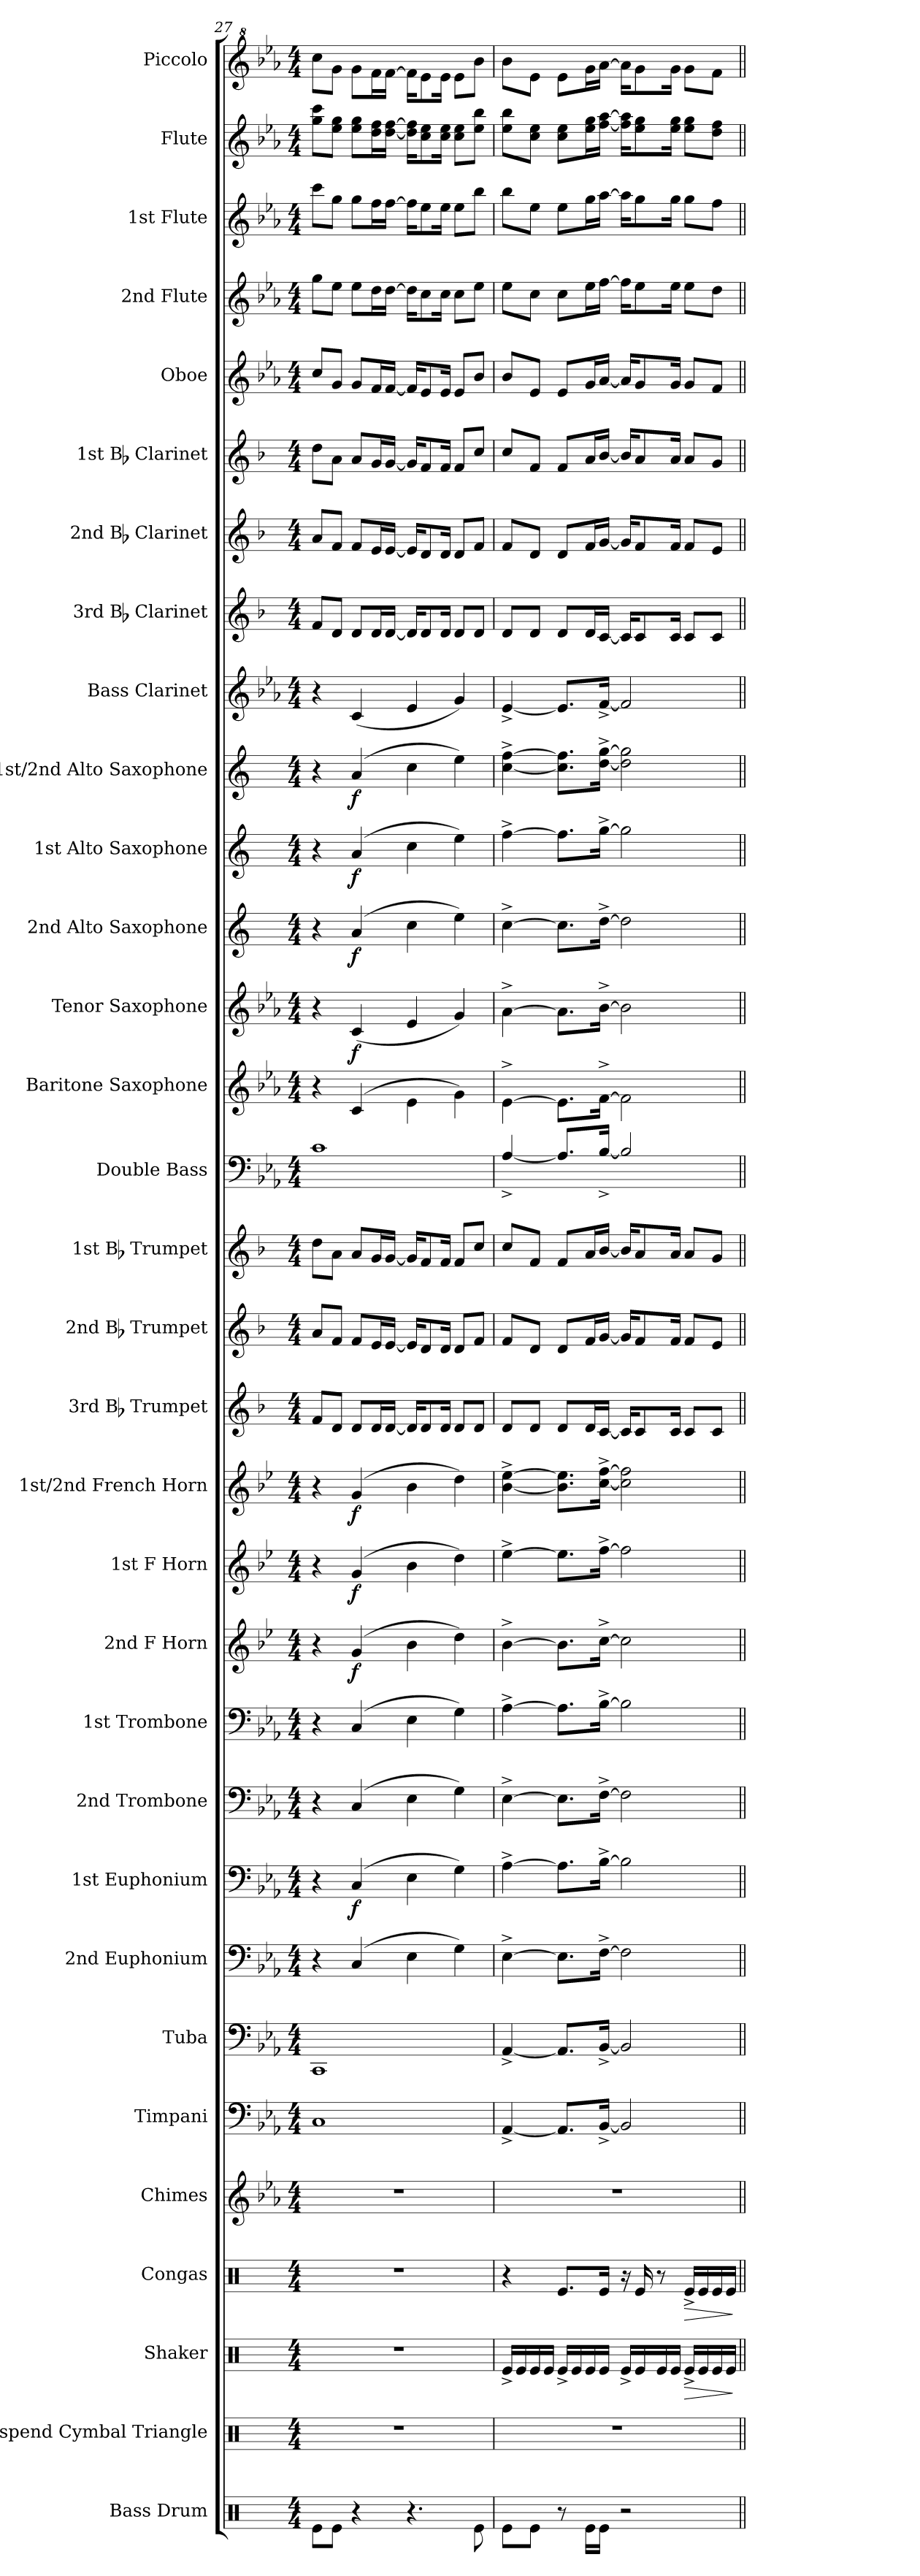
**kern	**kern	**kern	**dynam	**kern	**dynam	**kern	**kern	**kern	**kern	**kern	**dynam	**kern	**kern	**kern	**dynam	**kern	**dynam	**kern	**dynam	**kern	**kern	**kern	**kern	**kern	**kern	**dynam	**kern	**dynam	**kern	**dynam	**kern	**dynam	**kern	**kern	**kern	**kern	**kern	**kern	**kern	**kern	**kern
*part32	*part31	*part30	*part30	*part29	*part29	*part28	*part27	*part26	*part25	*part24	*part24	*part23	*part22	*part21	*part21	*part20	*part20	*part19	*part19	*part18	*part17	*part16	*part15	*part14	*part13	*part13	*part12	*part12	*part11	*part11	*part10	*part10	*part9	*part8	*part7	*part6	*part5	*part4	*part3	*part2	*part1
*staff32	*staff31	*staff30	*staff30	*staff29	*staff29	*staff28	*staff27	*staff26	*staff25	*staff24	*staff24	*staff23	*staff22	*staff21	*staff21	*staff20	*staff20	*staff19	*staff19	*staff18	*staff17	*staff16	*staff15	*staff14	*staff13	*staff13	*staff12	*staff12	*staff11	*staff11	*staff10	*staff10	*staff9	*staff8	*staff7	*staff6	*staff5	*staff4	*staff3	*staff2	*staff1
*I"Bass Drum	*I"Suspend Cymbal Triangle	*I"Shaker	*	*I"Congas	*	*I"Chimes	*I"Timpani	*I"Tuba	*I"2nd Euphonium	*I"1st Euphonium	*	*I"2nd Trombone	*I"1st Trombone	*I"2nd F Horn	*	*I"1st F Horn	*	*I"1st/2nd French Horn	*	*I"3rd Bb Trumpet	*I"2nd Bb Trumpet	*I"1st Bb Trumpet	*I"Double Bass	*I"Baritone Saxophone	*I"Tenor Saxophone	*	*I"2nd Alto Saxophone	*	*I"1st Alto Saxophone	*	*I"1st/2nd Alto Saxophone	*	*I"Bass Clarinet	*I"3rd Bb Clarinet	*I"2nd Bb Clarinet	*I"1st Bb Clarinet	*I"Oboe	*I"2nd Flute	*I"1st Flute	*I"Flute	*I"Piccolo
*I'B. Dr.	*I'Sus.C Tri.	*I'Sh.	*	*I'Co.	*	*I'Chm.	*I'Timp.	*I'Tba.	*I'Euph. 2	*I'Euph. 1	*	*I'Tbn. 2	*I'Tbn. 1	*I'F Hn. 2	*	*I'F Hn. 1	*	*I'F Hn. 1/2	*	*I'Tpt. 3	*I'Tpt. 2	*I'Tpt. 1	*I'D. Bass	*I'Bar. Sax	*I'T. Sax.	*	*I'A. Sax. 2	*	*I'A. Sax. 1	*	*I'A. Sax. 1/2	*	*I'B. Cl.	*I'Cl. 3	*I'Cl. 2	*I'Cl. 1	*I'Ob.	*I'Fl. 2	*I'Fl. 1	*I'Fl.	*I'Picc.
*clefX	*clefX	*clefX	*	*clefX	*	*clefG2	*clefF4	*clefF4	*clefF4	*clefF4	*	*clefF4	*clefF4	*clefG2	*	*clefG2	*	*clefG2	*	*clefG2	*clefG2	*clefG2	*clefF4	*clefG2	*clefG2	*	*clefG2	*	*clefG2	*	*clefG2	*	*clefG2	*clefG2	*clefG2	*clefG2	*clefG2	*clefG2	*clefG2	*clefG2	*clefG^2
*	*	*	*	*	*	*	*	*	*	*	*	*	*	*ITrd4c7	*	*ITrd4c7	*	*ITrd4c7	*	*ITrd1c2	*ITrd1c2	*ITrd1c2	*ITrd7c12	*ITrd12c21	*ITrd8c14	*	*ITrd5c9	*	*ITrd5c9	*	*ITrd5c9	*	*ITrd8c14	*ITrd1c2	*ITrd1c2	*ITrd1c2	*	*	*	*	*ITrd-7c-12
*k[]	*k[]	*k[]	*	*k[]	*	*k[b-e-a-]	*k[b-e-a-]	*k[b-e-a-]	*k[b-e-a-]	*k[b-e-a-]	*	*k[b-e-a-]	*k[b-e-a-]	*k[b-e-a-]	*	*k[b-e-a-]	*	*k[b-e-a-]	*	*k[b-e-a-]	*k[b-e-a-]	*k[b-e-a-]	*k[b-e-a-]	*k[b-e-a-]	*k[b-e-a-]	*	*k[b-e-a-]	*	*k[b-e-a-]	*	*k[b-e-a-]	*	*k[b-e-a-]	*k[b-e-a-]	*k[b-e-a-]	*k[b-e-a-]	*k[b-e-a-]	*k[b-e-a-]	*k[b-e-a-]	*k[b-e-a-]	*k[b-e-a-]
*M4/4	*M4/4	*M4/4	*	*M4/4	*	*M4/4	*M4/4	*M4/4	*M4/4	*M4/4	*	*M4/4	*M4/4	*M4/4	*	*M4/4	*	*M4/4	*	*M4/4	*M4/4	*M4/4	*M4/4	*M4/4	*M4/4	*	*M4/4	*	*M4/4	*	*M4/4	*	*M4/4	*M4/4	*M4/4	*M4/4	*M4/4	*M4/4	*M4/4	*M4/4	*M4/4
=27	=27	=27	=27	=27	=27	=27	=27	=27	=27	=27	=27	=27	=27	=27	=27	=27	=27	=27	=27	=27	=27	=27	=27	=27	=27	=27	=27	=27	=27	=27	=27	=27	=27	=27	=27	=27	=27	=27	=27	=27	=27
8Re\L	1r	1r	.	1r	.	1r	1C	1CC	4r	4r	.	4r	4r	4r	.	4r	.	4r	.	8e-/L	8g/L	8cc\L	1C	4r	4r	.	4r	.	4r	.	4r	.	4r	8e-/L	8g/L	8cc\L	8cc/L	8gg\L	8ccc\L	8gg\ 8ccc\L	8cccc\L
8Re\J	.	.	.	.	.	.	.	.	.	.	.	.	.	.	.	.	.	.	.	8c/J	8e-/J	8g\J	.	.	.	.	.	.	.	.	.	.	.	8c/J	8e-/J	8g\J	8g/J	8ee-\J	8gg\J	8ee-\ 8gg\J	8ggg\J
!	!	!	!	!	!	!	!	!	!	!	!LO:DY:b	!	!	!	!LO:DY:b	!	!LO:DY:b	!	!LO:DY:b	!	!	!	!	!	!	!LO:DY:b	!	!LO:DY:b	!	!LO:DY:b	!	!LO:DY:b	!	!	!	!	!	!	!	!	!
4r	.	.	.	.	.	.	.	.	(4C/	(4C/	f	(4C/	(4C/	(4c/	f	(4c/	f	(4c/	f	8c/L	8e-/L	8g/L	.	(4C/	(4C/	f	(4c/	f	(4c/	f	(4c/	f	(4C/	8c/L	8e-/L	8g/L	8g/L	8ee-\L	8gg\L	8ee-\ 8gg\L	8ggg\L
.	.	.	.	.	.	.	.	.	.	.	.	.	.	.	.	.	.	.	.	16c/L	16d/L	16f/L	.	.	.	.	.	.	.	.	.	.	.	16c/L	16d/L	16f/L	16f/L	16dd\L	16ff\L	16dd\ 16ff\L	16fff\L
.	.	.	.	.	.	.	.	.	.	.	.	.	.	.	.	.	.	.	.	[16c/JJ	[16d/JJ	[16f/JJ	.	.	.	.	.	.	.	.	.	.	.	[16c/JJ	[16d/JJ	[16f/JJ	[16f/JJ	[16dd\JJ	[16ff\JJ	[16dd\ [16ff\JJ	[16fff\JJ
4.r	.	.	.	.	.	.	.	.	4E-\	4E-\	.	4E-\	4E-\	4e-\	.	4e-\	.	4e-\	.	16c/KL]	16d/KL]	16f/KL]	.	4E-\	4E-/	.	4e-\	.	4e-\	.	4e-\	.	4E-/	16c/KL]	16d/KL]	16f/KL]	16f/KL]	16dd\KL]	16ff\KL]	16dd\] 16ff\]KL	16fff\KL]
.	.	.	.	.	.	.	.	.	.	.	.	.	.	.	.	.	.	.	.	8c/	8c/	8e-/	.	.	.	.	.	.	.	.	.	.	.	8c/	8c/	8e-/	8e-/	8cc\	8ee-\	8cc\ 8ee-\	8eee-\
.	.	.	.	.	.	.	.	.	.	.	.	.	.	.	.	.	.	.	.	16c/Jk	16c/Jk	16e-/Jk	.	.	.	.	.	.	.	.	.	.	.	16c/Jk	16c/Jk	16e-/Jk	16e-/Jk	16cc\Jk	16ee-\Jk	16cc\ 16ee-\Jk	16eee-\Jk
.	.	.	.	.	.	.	.	.	4G\)	4G\)	.	4G\)	4G\)	4g\)	.	4g\)	.	4g\)	.	8c/L	8c/L	8e-/L	.	4G\)	4G/)	.	4g\)	.	4g\)	.	4g\)	.	4G/)	8c/L	8c/L	8e-/L	8e-/L	8cc\L	8ee-\L	8cc\ 8ee-\L	8eee-\L
8Re\	.	.	.	.	.	.	.	.	.	.	.	.	.	.	.	.	.	.	.	8c/J	8e-/J	8b-/J	.	.	.	.	.	.	.	.	.	.	.	8c/J	8e-/J	8b-/J	8b-/J	8ee-\J	8bb-\J	8ee-\ 8bb-\J	8bbb-\J
=28	=28	=28	=28	=28	=28	=28	=28	=28	=28	=28	=28	=28	=28	=28	=28	=28	=28	=28	=28	=28	=28	=28	=28	=28	=28	=28	=28	=28	=28	=28	=28	=28	=28	=28	=28	=28	=28	=28	=28	=28	=28
8Re\L	1r	16Re^/LL	.	4r	.	1r	[4AA-^/	[4AA-^/	[4E-^\	[4A-^\	.	[4E-^\	[4A-^\	[4e-^\	.	[4a-^\	.	[4e-\^ [4a-\^	.	8c/L	8e-/L	8b-/L	[4AA-^/	[4E-^\	[4A-^\	.	[4e-^\	.	[4a-^\	.	[4e-\^ [4a-\^	.	[4E-^/	8c/L	8e-/L	8b-/L	8b-/L	8ee-\L	8bb-\L	8ee-\ 8bb-\L	8bbb-\L
.	.	16Re/	.	.	.	.	.	.	.	.	.	.	.	.	.	.	.	.	.	.	.	.	.	.	.	.	.	.	.	.	.	.	.	.	.	.	.	.	.	.	.
8Re\J	.	16Re/	.	.	.	.	.	.	.	.	.	.	.	.	.	.	.	.	.	8c/J	8c/J	8e-/J	.	.	.	.	.	.	.	.	.	.	.	8c/J	8c/J	8e-/J	8e-/J	8cc\J	8ee-\J	8cc\ 8ee-\J	8eee-\J
.	.	16Re/JJ	.	.	.	.	.	.	.	.	.	.	.	.	.	.	.	.	.	.	.	.	.	.	.	.	.	.	.	.	.	.	.	.	.	.	.	.	.	.	.
8r	.	16Re^/LL	.	8.Re/L	.	.	8.AA-/L]	8.AA-/L]	8.E-\L]	8.A-\L]	.	8.E-\L]	8.A-\L]	8.e-\L]	.	8.a-\L]	.	8.e-\] 8.a-\]L	.	8c/L	8c/L	8e-/L	8.AA-/L]	8.E-\L]	8.A-\L]	.	8.e-\L]	.	8.a-\L]	.	8.e-\] 8.a-\]L	.	8.E-/L]	8c/L	8c/L	8e-/L	8e-/L	8cc\L	8ee-\L	8cc\ 8ee-\L	8eee-\L
.	.	16Re/	.	.	.	.	.	.	.	.	.	.	.	.	.	.	.	.	.	.	.	.	.	.	.	.	.	.	.	.	.	.	.	.	.	.	.	.	.	.	.
16Re\LL	.	16Re/	.	.	.	.	.	.	.	.	.	.	.	.	.	.	.	.	.	16c/L	16e-/L	16g/L	.	.	.	.	.	.	.	.	.	.	.	16c/L	16e-/L	16g/L	16g/L	16ee-\L	16gg\L	16ee-\ 16gg\L	16ggg\L
16Re\JJ	.	16Re/JJ	.	16Re/Jk	.	.	[16BB-^/Jk	[16BB-^/Jk	[16F^\Jk	[16B-^\Jk	.	[16F^\Jk	[16B-^\Jk	[16f^\Jk	.	[16b-^\Jk	.	[16f\^ [16b-\^Jk	.	[16B-/JJ	[16f/JJ	[16a-/JJ	[16BB-^/Jk	[16F^\Jk	[16B-^\Jk	.	[16f^\Jk	.	[16b-^\Jk	.	[16f\^ [16b-\^Jk	.	[16F^/Jk	[16B-/JJ	[16f/JJ	[16a-/JJ	[16a-/JJ	[16ff\JJ	[16aa-\JJ	[16ff\ [16aa-\JJ	[16aaa-\JJ
2r	.	16Re^/LL	.	16r	.	.	2BB-/]	2BB-/]	2F\]	2B-\]	.	2F\]	2B-\]	2f\]	.	2b-\]	.	2f\] 2b-\]	.	16B-/KL]	16f/KL]	16a-/KL]	2BB-/]	2F\]	2B-\]	.	2f\]	.	2b-\]	.	2f\] 2b-\]	.	2F/]	16B-/KL]	16f/KL]	16a-/KL]	16a-/KL]	16ff\KL]	16aa-\KL]	16ff\] 16aa-\]KL	16aaa-\KL]
.	.	16Re/	.	16Re/	.	.	.	.	.	.	.	.	.	.	.	.	.	.	.	8B-/	8e-/	8g/	.	.	.	.	.	.	.	.	.	.	.	8B-/	8e-/	8g/	8g/	8ee-\	8gg\	8ee-\ 8gg\	8ggg\
.	.	16Re/	.	8r	.	.	.	.	.	.	.	.	.	.	.	.	.	.	.	.	.	.	.	.	.	.	.	.	.	.	.	.	.	.	.	.	.	.	.	.	.
.	.	16Re/JJ	.	.	.	.	.	.	.	.	.	.	.	.	.	.	.	.	.	16B-/Jk	16e-/Jk	16g/Jk	.	.	.	.	.	.	.	.	.	.	.	16B-/Jk	16e-/Jk	16g/Jk	16g/Jk	16ee-\Jk	16gg\Jk	16ee-\ 16gg\Jk	16ggg\Jk
!	!	!	!LO:HP:b	!	!LO:HP:b	!	!	!	!	!	!	!	!	!	!	!	!	!	!	!	!	!	!	!	!	!	!	!	!	!	!	!	!	!	!	!	!	!	!	!	!
.	.	16Re^/LL	>	16Re^/LL	>	.	.	.	.	.	.	.	.	.	.	.	.	.	.	8B-/L	8e-/L	8g/L	.	.	.	.	.	.	.	.	.	.	.	8B-/L	8e-/L	8g/L	8g/L	8ee-\L	8gg\L	8ee-\ 8gg\L	8ggg\L
.	.	16Re/	.	16Re/	.	.	.	.	.	.	.	.	.	.	.	.	.	.	.	.	.	.	.	.	.	.	.	.	.	.	.	.	.	.	.	.	.	.	.	.	.
.	.	16Re/	.	16Re/	.	.	.	.	.	.	.	.	.	.	.	.	.	.	.	8B-/J	8d/J	8f/J	.	.	.	.	.	.	.	.	.	.	.	8B-/J	8d/J	8f/J	8f/J	8dd\J	8ff\J	8dd\ 8ff\J	8fff\J
.	.	16Re/JJ	.	16Re/JJ	.	.	.	.	.	.	.	.	.	.	.	.	.	.	.	.	.	.	.	.	.	.	.	.	.	.	.	.	.	.	.	.	.	.	.	.	.
.	.	.	]	.	]	.	.	.	.	.	.	.	.	.	.	.	.	.	.	.	.	.	.	.	.	.	.	.	.	.	.	.	.	.	.	.	.	.	.	.	.
=||	=||	=||	=||	=||	=||	=||	=||	=||	=||	=||	=||	=||	=||	=||	=||	=||	=||	=||	=||	=||	=||	=||	=||	=||	=||	=||	=||	=||	=||	=||	=||	=||	=||	=||	=||	=||	=||	=||	=||	=||	=||
*-	*-	*-	*-	*-	*-	*-	*-	*-	*-	*-	*-	*-	*-	*-	*-	*-	*-	*-	*-	*-	*-	*-	*-	*-	*-	*-	*-	*-	*-	*-	*-	*-	*-	*-	*-	*-	*-	*-	*-	*-	*-
